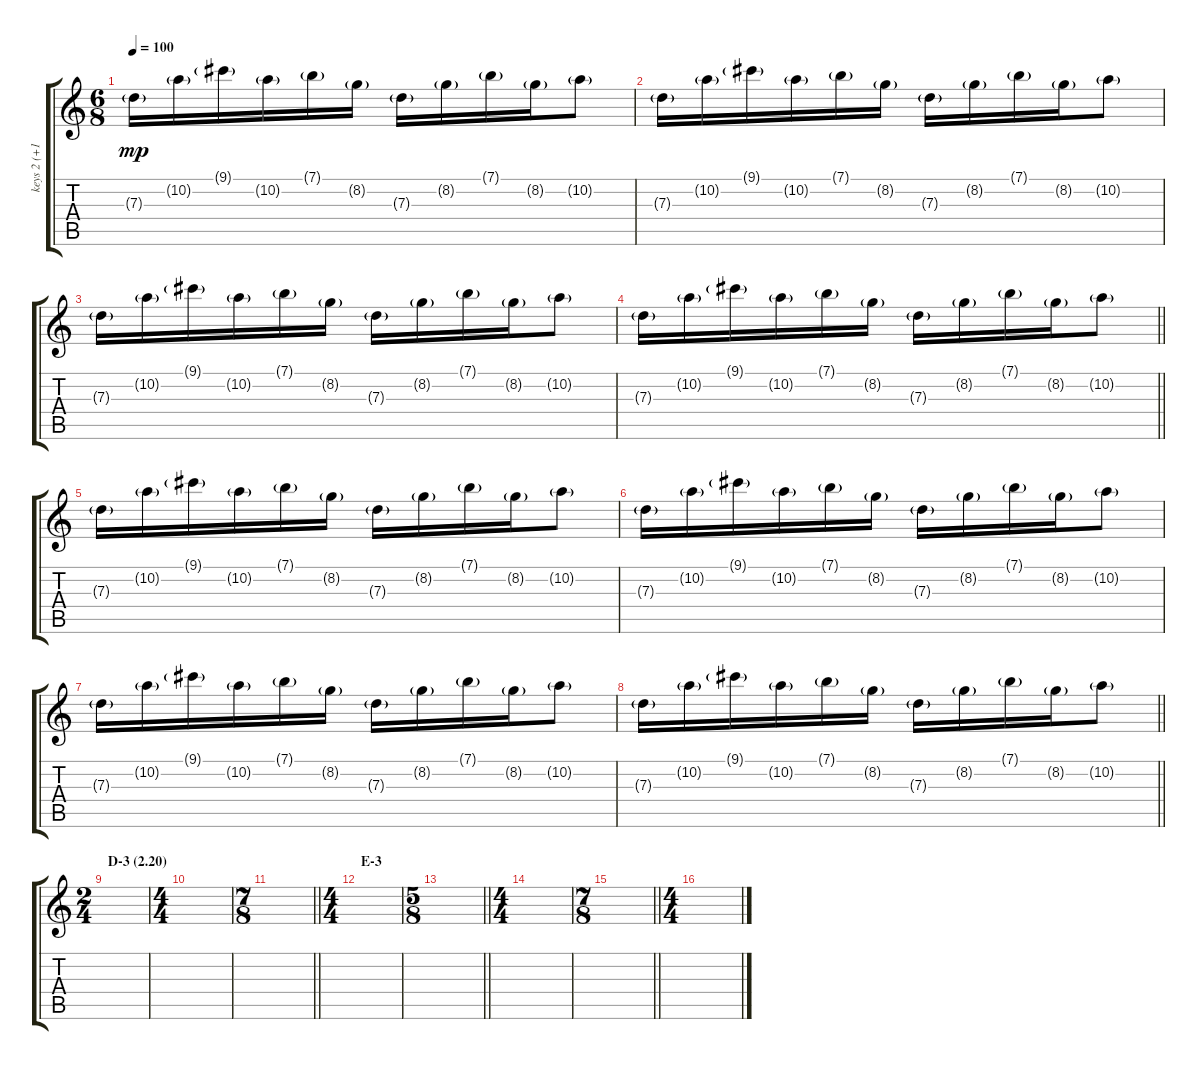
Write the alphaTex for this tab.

\track ("keys 2 (+12)" "keys 2 (+1") {instrument percussiveorgan}
\staff {score tabs}
\tuning (E5 B4 G4 D4 A3 E3) {hide}
\ts (6 8)
\tempo 100
\clef g2
\ks c
7.3{g}.16{dy mp} 10.2{g}.16 9.1{g}.16 10.2{g}.16 7.1{g}.16 8.2{g}.16 7.3{g}.16 8.2{g}.16 7.1{g}.16 8.2{g}.16 10.2{g}.8 |
7.3{g}.16 10.2{g}.16 9.1{g}.16 10.2{g}.16 7.1{g}.16 8.2{g}.16 7.3{g}.16 8.2{g}.16 7.1{g}.16 8.2{g}.16 10.2{g}.8 |
7.3{g}.16 10.2{g}.16 9.1{g}.16 10.2{g}.16 7.1{g}.16 8.2{g}.16 7.3{g}.16 8.2{g}.16 7.1{g}.16 8.2{g}.16 10.2{g}.8 |
\barLineRight lightlight
7.3{g}.16 10.2{g}.16 9.1{g}.16 10.2{g}.16 7.1{g}.16 8.2{g}.16 7.3{g}.16 8.2{g}.16 7.1{g}.16 8.2{g}.16 10.2{g}.8 |
7.3{g}.16 10.2{g}.16 9.1{g}.16 10.2{g}.16 7.1{g}.16 8.2{g}.16 7.3{g}.16 8.2{g}.16 7.1{g}.16 8.2{g}.16 10.2{g}.8 |
7.3{g}.16 10.2{g}.16 9.1{g}.16 10.2{g}.16 7.1{g}.16 8.2{g}.16 7.3{g}.16 8.2{g}.16 7.1{g}.16 8.2{g}.16 10.2{g}.8 |
7.3{g}.16 10.2{g}.16 9.1{g}.16 10.2{g}.16 7.1{g}.16 8.2{g}.16 7.3{g}.16 8.2{g}.16 7.1{g}.16 8.2{g}.16 10.2{g}.8 |
\barLineRight lightlight
7.3{g}.16 10.2{g}.16 9.1{g}.16 10.2{g}.16 7.1{g}.16 8.2{g}.16 7.3{g}.16 8.2{g}.16 7.1{g}.16 8.2{g}.16 10.2{g}.8 |
\ts (2 4)
\section ("" "D-3 (2.20)")
|
\ts (4 4)
|
\ts (7 8)
\barLineRight lightlight
|
\ts (4 4)
\section ("" "E-3")
|
\ts (5 8)
\barLineRight lightlight
|
\ts (4 4)
|
\ts (7 8)
\barLineRight lightlight
|
\ts (4 4)
